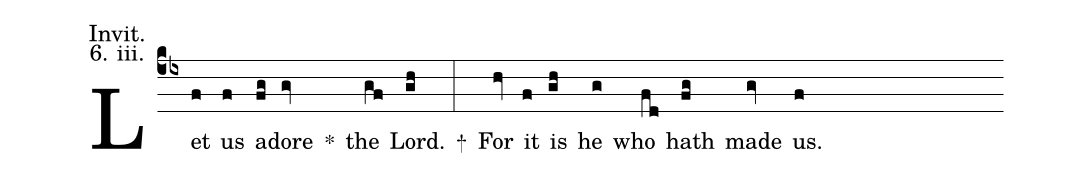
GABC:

annotation: Invit.;
annotation: 6. iii.;
%%
(cb4) Let(f) us(f) a(fg)dore(gv) <sp>*</sp>() the(gf) Lord.(gh) <sp>+</sp>(:) For(hv) it(f) is(gh) he(g) who(fd) hath(fg) made(gv) us.(f)
